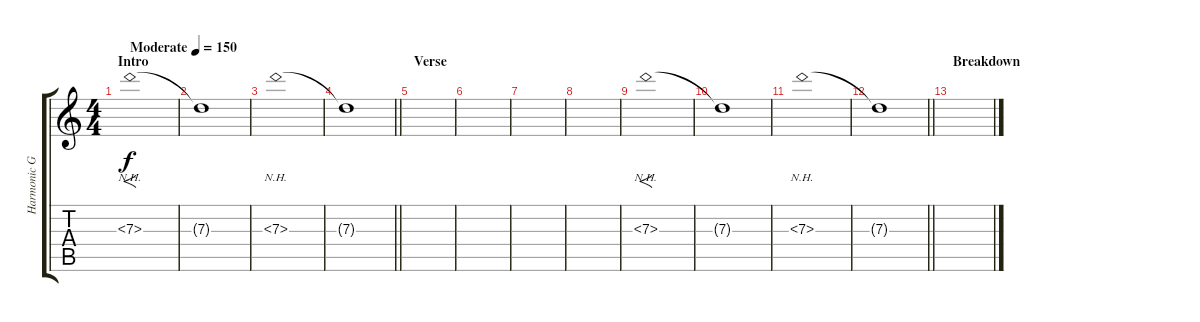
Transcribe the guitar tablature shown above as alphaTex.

\track ("Harmonic Guitar" "Harmonic G") {instrument distortionguitar}
\staff {score tabs}
\tuning (E4 B3 G3 D3 A2 D2) {hide}
\ts (4 4)
\section ("" "Intro")
\tempo (150 "Moderate")
\clef g2
\ks c
7.3{nh}.1{f dy f instrument distortionguitar} |
7.3{t}.1 |
7.3{nh}.1 |
\barLineRight lightlight
7.3{t}.1 |
\section ("" "Verse")
|
|
|
|
7.3{nh}.1{f} |
7.3{t}.1 |
7.3{nh}.1 |
\barLineRight lightlight
7.3{t}.1 |
\section ("" "Breakdown")
